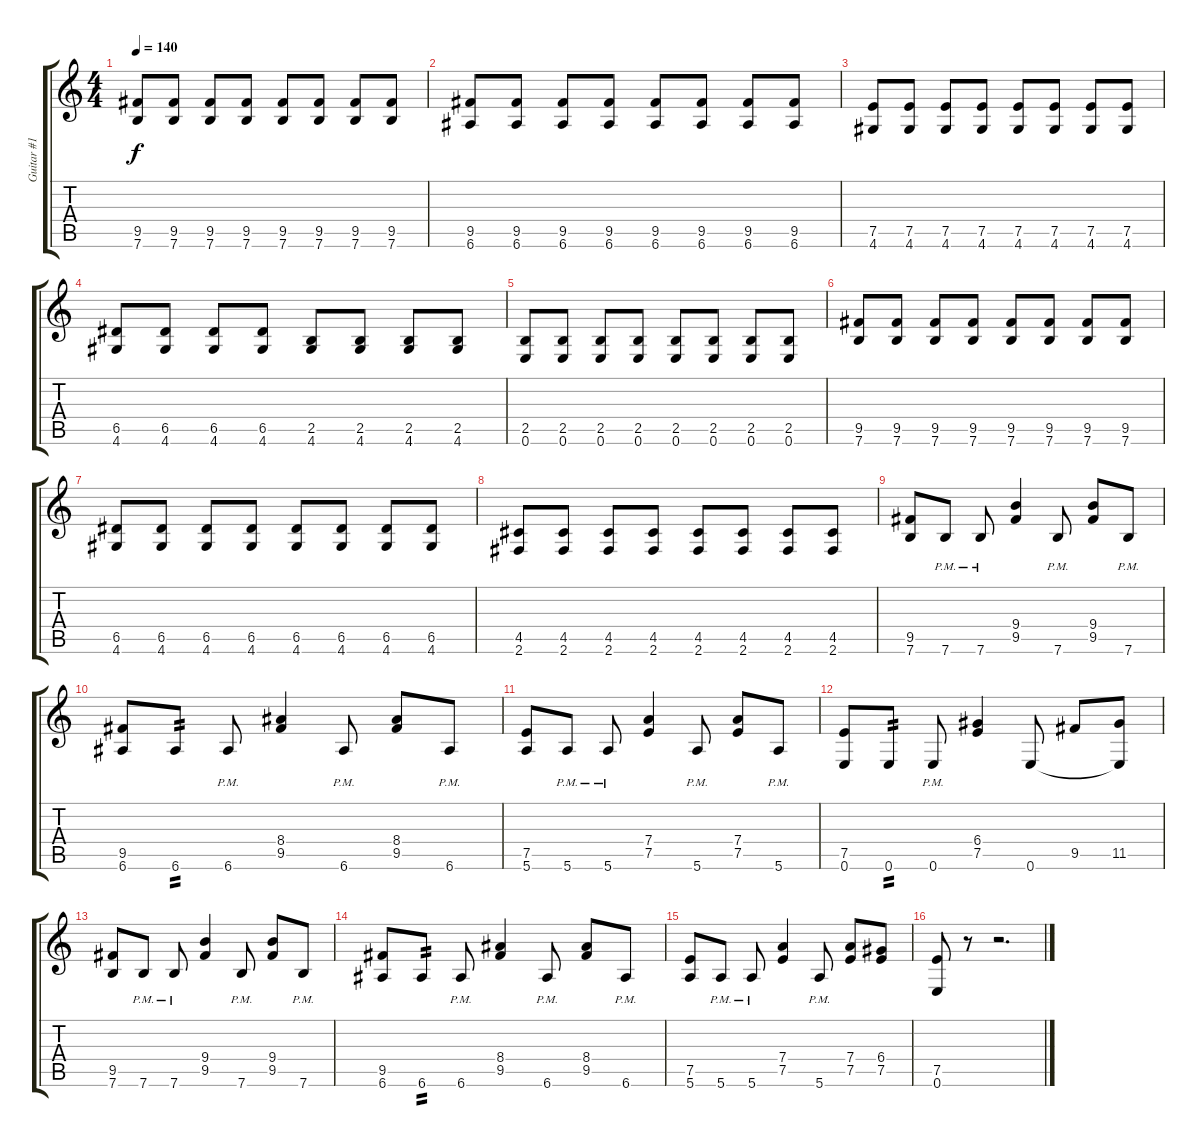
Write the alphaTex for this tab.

\track ("Guitar #1" "Guitar #1") {instrument distortionguitar}
\staff {score tabs}
\tuning (E4 B3 G3 D3 A2 E2) {hide}
\ts (4 4)
\tempo 140
\clef g2
\ks c
(9.5 7.6).8{dy f} (9.5 7.6).8 (9.5 7.6).8 (9.5 7.6).8 (9.5 7.6).8 (9.5 7.6).8 (9.5 7.6).8 (9.5 7.6).8 |
(9.5 6.6).8 (9.5 6.6).8 (9.5 6.6).8 (9.5 6.6).8 (9.5 6.6).8 (9.5 6.6).8 (9.5 6.6).8 (9.5 6.6).8 |
(7.5 4.6).8 (7.5 4.6).8 (7.5 4.6).8 (7.5 4.6).8 (7.5 4.6).8 (7.5 4.6).8 (7.5 4.6).8 (7.5 4.6).8 |
(6.5 4.6).8 (6.5 4.6).8 (6.5 4.6).8 (6.5 4.6).8 (2.5 4.6).8 (2.5 4.6).8 (2.5 4.6).8 (2.5 4.6).8 |
(2.5 0.6).8 (2.5 0.6).8 (2.5 0.6).8 (2.5 0.6).8 (2.5 0.6).8 (2.5 0.6).8 (2.5 0.6).8 (2.5 0.6).8 |
(9.5 7.6).8 (9.5 7.6).8 (9.5 7.6).8 (9.5 7.6).8 (9.5 7.6).8 (9.5 7.6).8 (9.5 7.6).8 (9.5 7.6).8 |
(6.5 4.6).8 (6.5 4.6).8 (6.5 4.6).8 (6.5 4.6).8 (6.5 4.6).8 (6.5 4.6).8 (6.5 4.6).8 (6.5 4.6).8 |
(4.5 2.6).8 (4.5 2.6).8 (4.5 2.6).8 (4.5 2.6).8 (4.5 2.6).8 (4.5 2.6).8 (4.5 2.6).8 (4.5 2.6).8 |
(9.5 7.6).8 7.6{pm}.8 7.6{pm}.8 (9.4 9.5).4 7.6{pm}.8 (9.4 9.5).8 7.6{pm}.8 |
(9.5 6.6).8 6.6.8{tp 2} 6.6{pm}.8 (8.4 9.5).4 6.6{pm}.8 (8.4 9.5).8 6.6{pm}.8 |
(7.5 5.6).8 5.6{pm}.8 5.6{pm}.8 (7.4 7.5).4 5.6{pm}.8 (7.4 7.5).8 5.6{pm}.8 |
(7.5 0.6).8 0.6.8{tp 2} 0.6{pm}.8 (6.4 7.5).4 0.6.8 9.5.8 (11.5 0.6{t}).8 |
(9.5 7.6).8 7.6{pm}.8 7.6{pm}.8 (9.4 9.5).4 7.6{pm}.8 (9.4 9.5).8 7.6{pm}.8 |
(9.5 6.6).8 6.6.8{tp 2} 6.6{pm}.8 (8.4 9.5).4 6.6{pm}.8 (8.4 9.5).8 6.6{pm}.8 |
(7.5 5.6).8 5.6{pm}.8 5.6{pm}.8 (7.4 7.5).4 5.6{pm}.8 (7.4 7.5).8 (6.4 7.5).8 |
(7.5 0.6).8 r.8 r.2{d}
